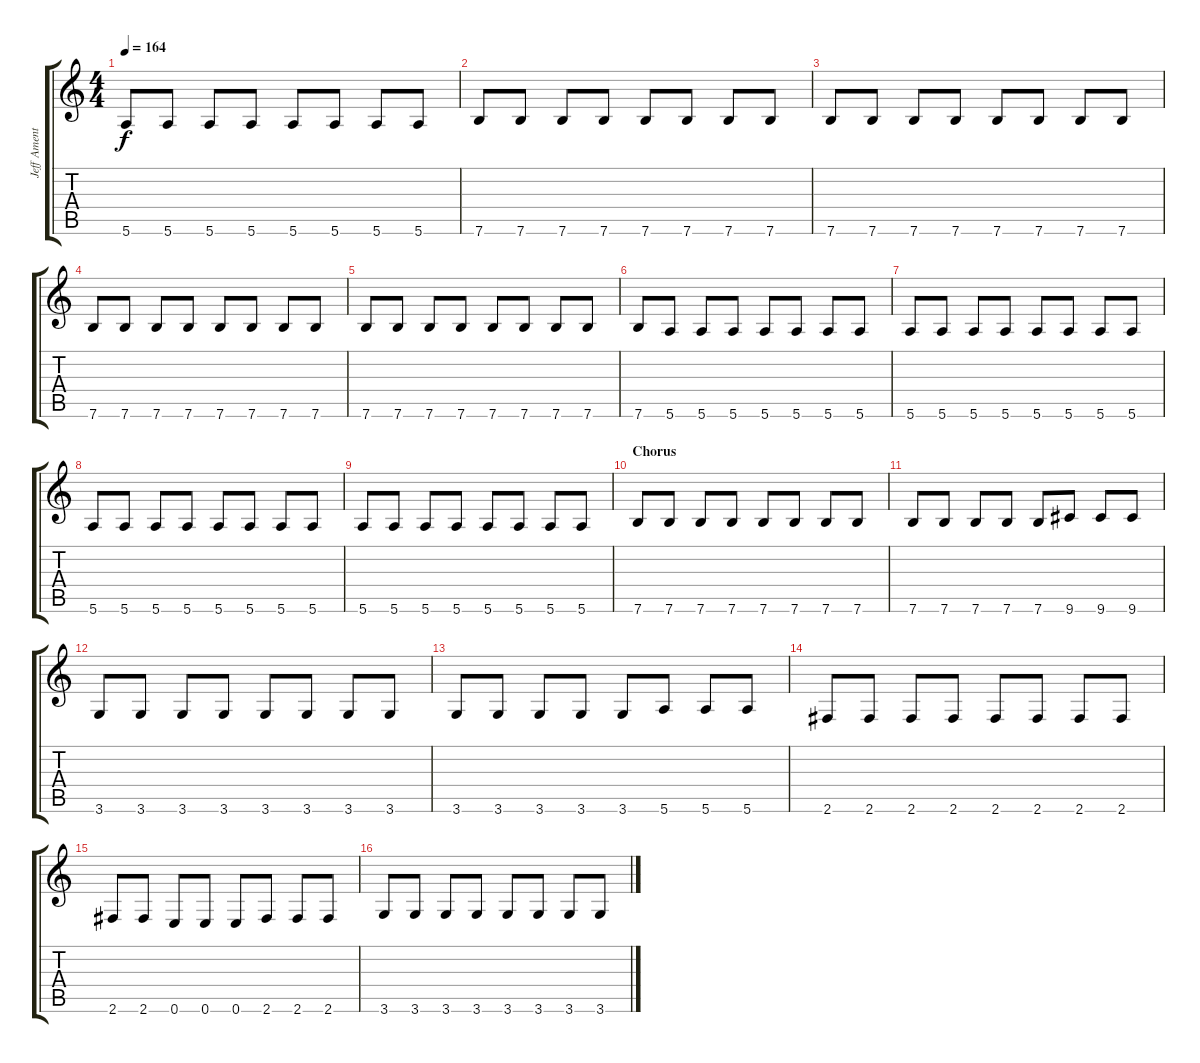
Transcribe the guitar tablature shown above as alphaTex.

\track ("Jeff Ament" "Jeff Ament") {instrument electricbassfinger}
\staff {score tabs}
\tuning (E4 B3 G3 D3 A2 E2) {hide}
\ts (4 4)
\tempo 164
\clef g2
\ks c
5.6.8{dy f} 5.6.8 5.6.8 5.6.8 5.6.8 5.6.8 5.6.8 5.6.8 |
7.6.8 7.6.8 7.6.8 7.6.8 7.6.8 7.6.8 7.6.8 7.6.8 |
7.6.8 7.6.8 7.6.8 7.6.8 7.6.8 7.6.8 7.6.8 7.6.8 |
7.6.8 7.6.8 7.6.8 7.6.8 7.6.8 7.6.8 7.6.8 7.6.8 |
7.6.8 7.6.8 7.6.8 7.6.8 7.6.8 7.6.8 7.6.8 7.6.8 |
7.6.8 5.6.8 5.6.8 5.6.8 5.6.8 5.6.8 5.6.8 5.6.8 |
5.6.8 5.6.8 5.6.8 5.6.8 5.6.8 5.6.8 5.6.8 5.6.8 |
5.6.8 5.6.8 5.6.8 5.6.8 5.6.8 5.6.8 5.6.8 5.6.8 |
5.6.8 5.6.8 5.6.8 5.6.8 5.6.8 5.6.8 5.6.8 5.6.8 |
\section ("" "Chorus")
7.6.8 7.6.8 7.6.8 7.6.8 7.6.8 7.6.8 7.6.8 7.6.8 |
7.6.8 7.6.8 7.6.8 7.6.8 7.6.8 9.6.8 9.6.8 9.6.8 |
3.6.8 3.6.8 3.6.8 3.6.8 3.6.8 3.6.8 3.6.8 3.6.8 |
3.6.8 3.6.8 3.6.8 3.6.8 3.6.8 5.6.8 5.6.8 5.6.8 |
2.6.8 2.6.8 2.6.8 2.6.8 2.6.8 2.6.8 2.6.8 2.6.8 |
2.6.8 2.6.8 0.6.8 0.6.8 0.6.8 2.6.8 2.6.8 2.6.8 |
3.6.8 3.6.8 3.6.8 3.6.8 3.6.8 3.6.8 3.6.8 3.6.8
